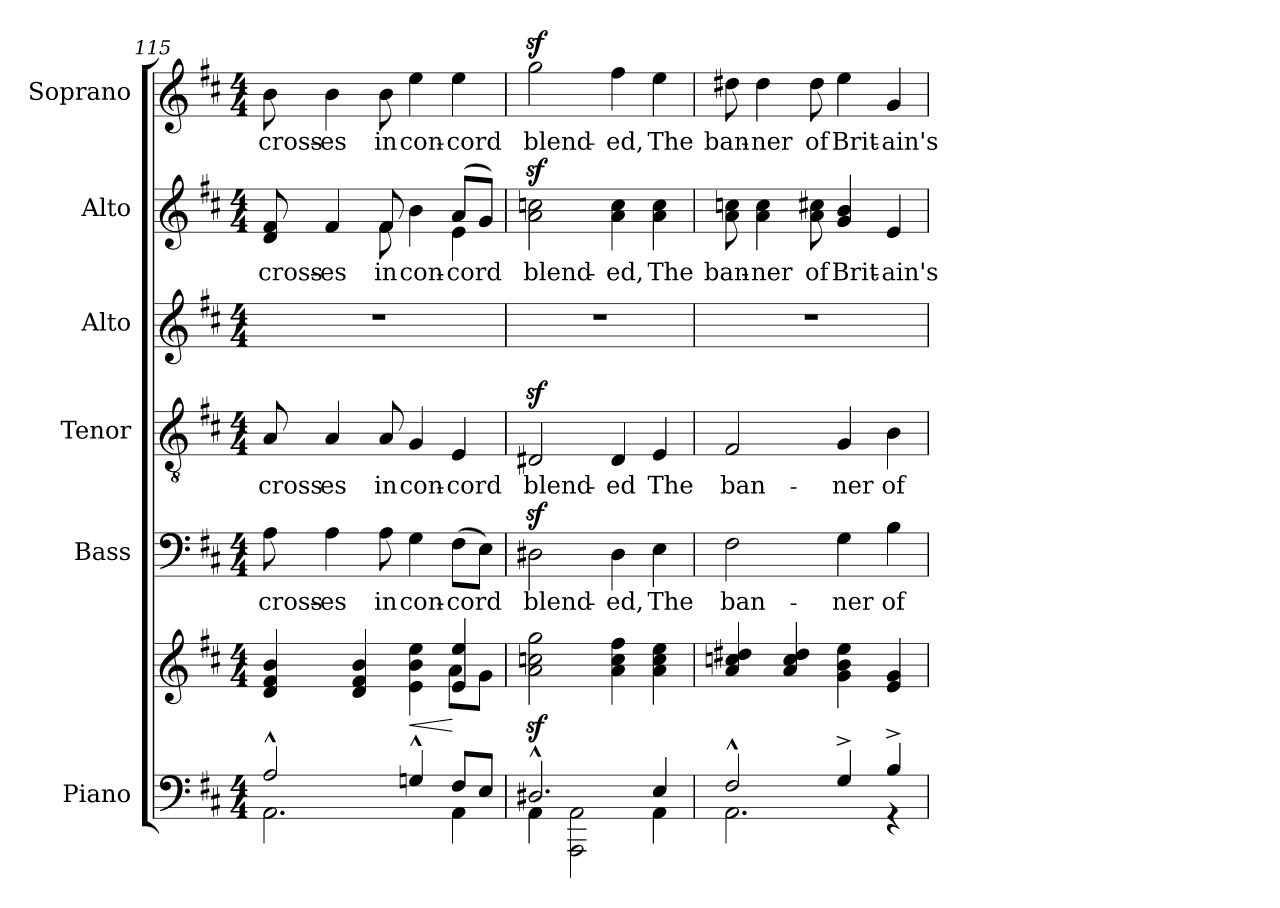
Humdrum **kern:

**kern	**kern	**dynam	**kern	**text	**kern	**text	**kern	**kern	**text	**kern	**text
*part6	*part6	*part6	*part5	*part5	*part4	*part4	*part3	*part2	*part2	*part1	*part1
*staff7	*staff6	*staff6/7	*staff5	*staff5	*staff4	*staff4	*staff3	*staff2	*staff2	*staff1	*staff1
*I"Piano	*	*	*I"Bass	*	*I"Tenor	*	*I"Alto	*I"Alto	*	*I"Soprano	*
*I'Pno.	*	*	*I'B.	*	*I'T.	*	*I'A.	*I'A.	*	*I'S.	*
*clefF4	*clefG2	*	*clefF4	*	*clefGv2	*	*clefG2	*clefG2	*	*clefG2	*
*	*	*	*	*	*ITrd7c12	*	*	*	*	*	*
*k[f#c#]	*k[f#c#]	*	*k[f#c#]	*	*k[f#c#]	*	*k[f#c#]	*k[f#c#]	*	*k[f#c#]	*
*D:	*D:	*	*D:	*	*D:	*	*D:	*D:	*	*D:	*
*M4/4	*M4/4	*	*M4/4	*	*M4/4	*	*M4/4	*M4/4	*	*M4/4	*
=115	=115	=115	=115	=115	=115	=115	=115	=115	=115	=115	=115
*^	*^	*	*	*	*	*	*	*	*	*	*
!	!	!	!	!	!	!LO:LY:b:color=#000000	!	!	!	!	!	!	!
!	!	!	!	!	!	!	!	!LO:LY:b:color=#000000	!	!	!	!	!
!	!	!	!	!	!	!	!	!	!	!	!LO:LY:b:color=#000000	!	!
*	*	*	*	*	*	*	*	*	*	*^	*	*	*
!	!	!	!	!	!	!	!	!	!	!	!	!	!	!LO:LY:b:color=#000000
2A^^i/	2.AAi\	4di/ 4f#i 4bi	2.ryy	.	8Ai\	cross-	8AAi/	cross	1r	8di/ 8f#i	4.ryy	cross-	8bi\	cross-
!	!	!	!	!	!	!LO:LY:b:color=#000000	!	!	!	!	!	!	!	!
!	!	!	!	!	!	!	!	!LO:LY:b:color=#000000	!	!	!	!	!	!
!	!	!	!	!	!	!	!	!	!	!	!	!LO:LY:b:color=#000000	!	!
!	!	!	!	!	!	!	!	!	!	!	!	!	!	!LO:LY:b:color=#000000
.	.	.	.	.	4Ai\	-es	4AAi/	es	.	4f#i/	.	-es	4bi\	-es
.	.	4di/ 4f#i 4bi	.	.	.	.	.	.	.	.	.	.	.	.
!	!	!	!	!	!	!LO:LY:b:color=#000000	!	!	!	!	!	!	!	!
!	!	!	!	!	!	!	!	!LO:LY:b:color=#000000	!	!	!	!	!	!
!	!	!	!	!	!	!	!	!	!	!	!	!LO:LY:b:color=#000000	!	!
!	!	!	!	!	!	!	!	!	!	!	!	!	!	!LO:LY:b:color=#000000
.	.	.	.	.	8Ai\	in	8AAi/	in	.	8f#i/	8f#i\	in	8bi\	in
!	!	!	!	!LO:HP:b	!	!	!	!	!	!	!	!	!	!
!	!	!	!	!	!	!LO:LY:b:color=#000000	!	!	!	!	!	!	!	!
!	!	!	!	!	!	!	!	!LO:LY:b:color=#000000	!	!	!	!	!	!
!	!	!	!	!	!	!	!	!	!	!	!	!LO:LY:b:color=#000000	!	!
!	!	!	!	!	!	!	!	!	!	!	!	!	!	!LO:LY:b:color=#000000
4Gn^^i/	.	4ei\ 4bi 4eei	.	<	4Gi\	con-	4GGi/	con-	.	4bi\	4ryy	con-	4eei\	con-
!	!	!	!	!	!	!LO:LY:b:color=#000000	!	!	!	!	!	!	!	!
!	!	!	!	!	!	!	!	!LO:LY:b:color=#000000	!	!	!	!	!	!
!	!	!	!	!	!	!	!	!	!	!	!	!LO:LY:b:color=#000000	!	!
!	!	!	!	!	!	!	!	!	!	!	!	!	!	!LO:LY:b:color=#000000
8F#i/L	4AAi\	4ei/ 4eei	8ai\L	[	(8F#i\L	-cord	4EEi/	-cord	.	(8ai/L	4ei\	-cord	4eei\	-cord
8Ei/J	.	.	8gi\J	.	8Ei\J)	.	.	.	.	8gi/J)	.	.	.	.
*	*	*v	*v	*	*	*	*	*	*	*v	*v	*	*	*
=116	=116	=116	=116	=116	=116	=116	=116	=116	=116	=116	=116	=116
*	*	*^	*	*	*	*	*	*	*	*	*	*
!	!	!	!	!	!	!LO:LY:b:color=#000000	!	!	!	!	!	!	!
*	*	*v	*v	*	*	*	*	*	*	*	*	*	*
*	*	*^	*	*	*	*	*	*	*	*	*	*
!	!	!	!	!	!	!	!	!LO:LY:b:color=#000000	!	!	!	!	!
*	*	*v	*v	*	*	*	*	*	*	*	*	*	*
*	*	*^	*	*	*	*	*	*	*	*	*	*
!	!	!	!	!	!	!	!	!	!	!	!LO:LY:b:color=#000000	!	!
*	*	*v	*v	*	*	*	*	*	*	*	*	*	*
*	*	*^	*	*	*	*	*	*	*	*	*	*
!	!	!	!	!	!	!	!	!	!	!	!	!	!LO:LY:b:color=#000000
*	*	*v	*v	*	*	*	*	*	*	*	*	*	*
2.D#X^^i/	4AAi\	2ai\z 2ccniz 2ggiz	.	2D#Xzi\	blend-	2DD#Xzi/	blend-	1r	2ai\z 2ccniz	blend-	2ggzi\	blend-
.	2AAAi\ 2AAi	.	.	.	.	.	.	.	.	.	.	.
!	!	!	!	!	!LO:LY:b:color=#000000	!	!	!	!	!	!	!
!	!	!	!	!	!	!	!LO:LY:b:color=#000000	!	!	!	!	!
!	!	!	!	!	!	!	!	!	!	!LO:LY:b:color=#000000	!	!
!	!	!	!	!	!	!	!	!	!	!	!	!LO:LY:b:color=#000000
.	.	4ai\ 4cci 4ff#i	.	4D#i\	-ed,	4DD#i/	-ed	.	4ai\ 4cci	-ed,	4ff#i\	-ed,
!	!	!	!	!	!LO:LY:b:color=#000000	!	!	!	!	!	!	!
!	!	!	!	!	!	!	!LO:LY:b:color=#000000	!	!	!	!	!
!	!	!	!	!	!	!	!	!	!	!LO:LY:b:color=#000000	!	!
!	!	!	!	!	!	!	!	!	!	!	!	!LO:LY:b:color=#000000
4Ei/	4AAi\	4ai\ 4cci 4eei	.	4Ei\	The	4EEi/	The	.	4ai\ 4cci	The	4eei\	The
=117	=117	=117	=117	=117	=117	=117	=117	=117	=117	=117	=117	=117
!	!	!	!	!	!LO:LY:b:color=#000000	!	!	!	!	!	!	!
!	!	!	!	!	!	!	!LO:LY:b:color=#000000	!	!	!	!	!
!	!	!	!	!	!	!	!	!	!	!LO:LY:b:color=#000000	!	!
!	!	!	!	!	!	!	!	!	!	!	!	!LO:LY:b:color=#000000
2F#^^i/	2.AAi\	4ai/ 4ccni 4dd#Xi	.	2F#i\	ban-	2FF#i/	ban-	1r	8ai\ 8ccni	ban-	8dd#Xi\	ban-
!	!	!	!	!	!	!	!	!	!	!LO:LY:b:color=#000000	!	!
!	!	!	!	!	!	!	!	!	!	!	!	!LO:LY:b:color=#000000
.	.	.	.	.	.	.	.	.	4ai\ 4cci	-ner	4dd#i\	-ner
.	.	4ai/ 4cci 4dd#i	.	.	.	.	.	.	.	.	.	.
!	!	!	!	!	!	!	!	!	!	!LO:LY:b:color=#000000	!	!
!	!	!	!	!	!	!	!	!	!	!	!	!LO:LY:b:color=#000000
.	.	.	.	.	.	.	.	.	8ai\ 8cc#Xi	of	8dd#i\	of
!	!	!	!	!	!LO:LY:b:color=#000000	!	!	!	!	!	!	!
!	!	!	!	!	!	!	!LO:LY:b:color=#000000	!	!	!	!	!
!	!	!	!	!	!	!	!	!	!	!LO:LY:b:color=#000000	!	!
!	!	!	!	!	!	!	!	!	!	!	!	!LO:LY:b:color=#000000
4G^i/	.	4gi\ 4bi 4eei	.	4Gi\	-ner	4GGi/	-ner	.	4gi/ 4bi	Brit-	4eei\	Brit-
!	!	!	!	!	!LO:LY:b:color=#000000	!	!	!	!	!	!	!
!	!	!	!	!	!	!	!LO:LY:b:color=#000000	!	!	!	!	!
!	!	!	!	!	!	!	!	!	!	!LO:LY:b:color=#000000	!	!
!	!	!	!	!	!	!	!	!	!	!	!	!LO:LY:b:color=#000000
4B^i/	4r	4ei/ 4gi	.	4Bi\	of	4BBi\	of	.	4ei/	-ain's	4gi/	-ain's
*v	*v	*	*	*	*	*	*	*	*	*	*	*
=	=	=	=	=	=	=	=	=	=	=	=
*-	*-	*-	*-	*-	*-	*-	*-	*-	*-	*-	*-
